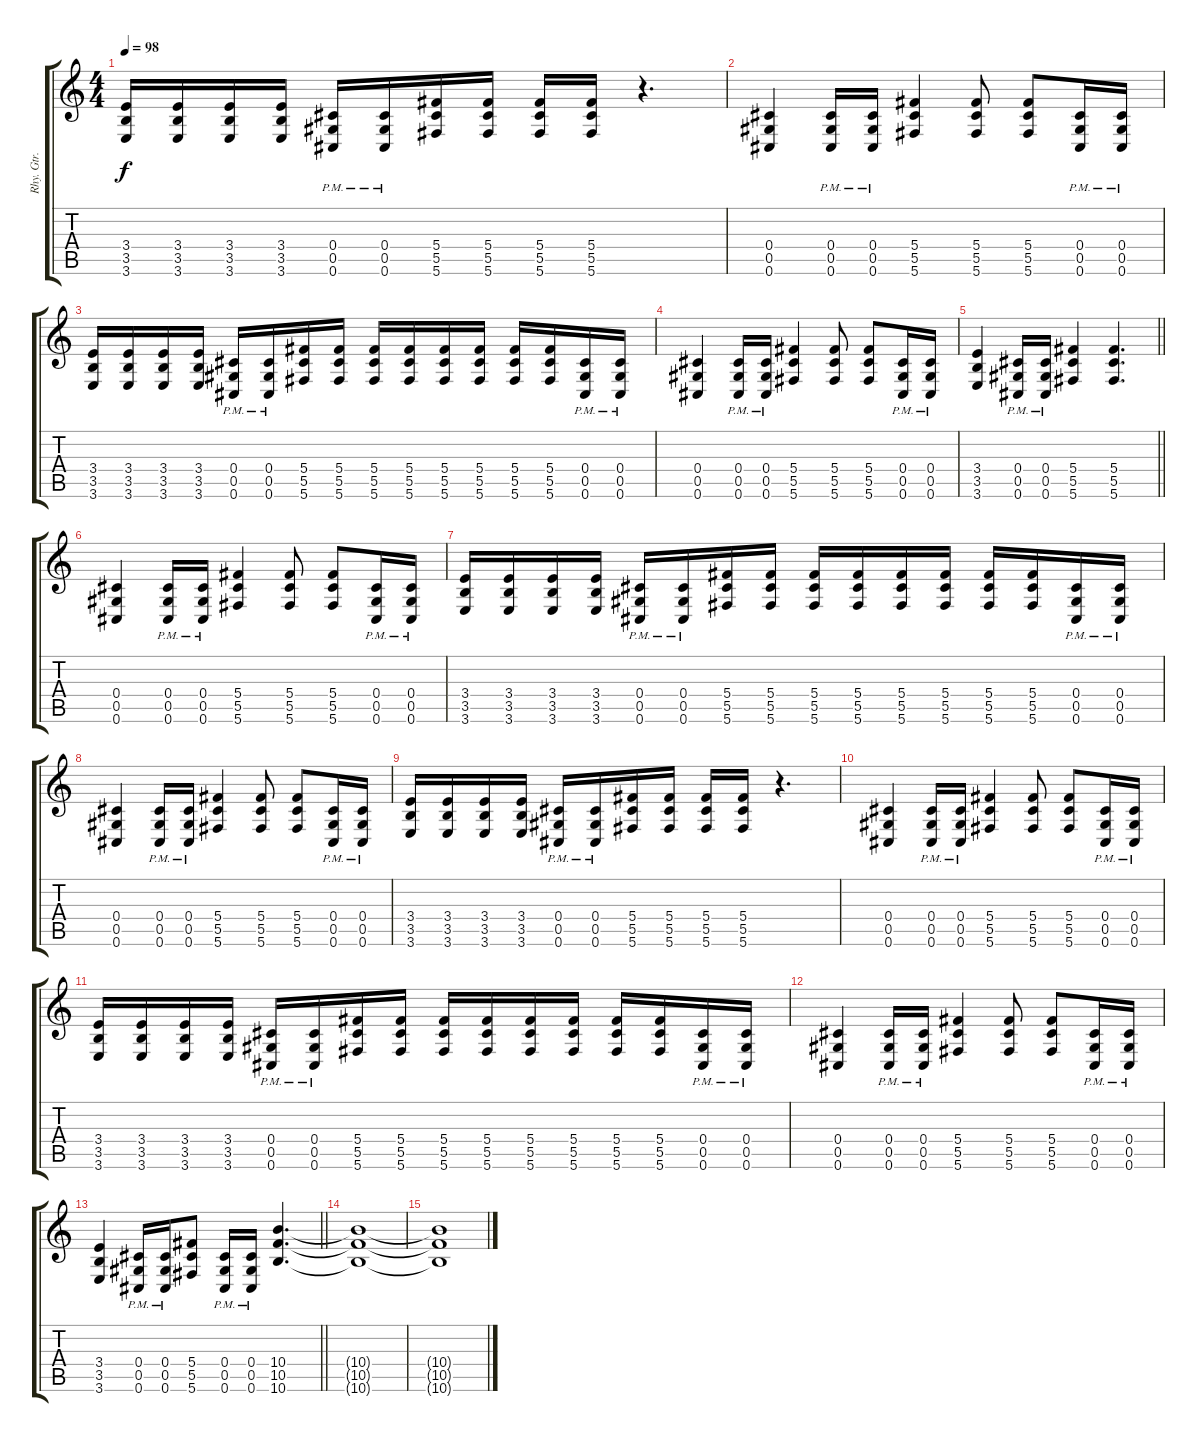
\track ("Rhy. Gtr. 1" "Rhy. Gtr. ") {instrument distortionguitar}
\staff {score tabs}
\tuning (Eb4 Bb3 Gb3 Db3 Ab2 Db2) {hide}
\ts (4 4)
\tempo 98
\clef g2
\ks c
(3.4 3.5 3.6).16{dy f} (3.4 3.5 3.6).16 (3.4 3.5 3.6).16 (3.4 3.5 3.6).16 (0.4{pm} 0.5{pm} 0.6{pm}).16 (0.4{pm} 0.5{pm} 0.6{pm}).16 (5.4 5.5 5.6).16 (5.4 5.5 5.6).16 (5.4 5.5 5.6).16 (5.4 5.5 5.6).16 r.4{d} |
(0.4 0.5 0.6).4 (0.4{pm} 0.5{pm} 0.6{pm}).16 (0.4{pm} 0.5{pm} 0.6{pm}).16 (5.4 5.5 5.6).4 (5.4 5.5 5.6).8 (5.4 5.5 5.6).8 (0.4{pm} 0.5{pm} 0.6{pm}).16 (0.4{pm} 0.5{pm} 0.6{pm}).16 |
(3.4 3.5 3.6).16 (3.4 3.5 3.6).16 (3.4 3.5 3.6).16 (3.4 3.5 3.6).16 (0.4{pm} 0.5{pm} 0.6{pm}).16 (0.4{pm} 0.5{pm} 0.6{pm}).16 (5.4 5.5 5.6).16 (5.4 5.5 5.6).16 (5.4 5.5 5.6).16 (5.4 5.5 5.6).16 (5.4 5.5 5.6).16 (5.4 5.5 5.6).16 (5.4 5.5 5.6).16 (5.4 5.5 5.6).16 (0.4{pm} 0.5{pm} 0.6{pm}).16 (0.4{pm} 0.5{pm} 0.6{pm}).16 |
(0.4 0.5 0.6).4 (0.4{pm} 0.5{pm} 0.6{pm}).16 (0.4{pm} 0.5{pm} 0.6{pm}).16 (5.4 5.5 5.6).4 (5.4 5.5 5.6).8 (5.4 5.5 5.6).8 (0.4{pm} 0.5{pm} 0.6{pm}).16 (0.4{pm} 0.5{pm} 0.6{pm}).16 |
\barLineRight lightlight
(3.4 3.5 3.6).4 (0.4{pm} 0.5{pm} 0.6{pm}).16 (0.4{pm} 0.5{pm} 0.6{pm}).16 (5.4 5.5 5.6).4 (5.4 5.5 5.6).4{d} |
\section ("" "")
(0.4 0.5 0.6).4 (0.4{pm} 0.5{pm} 0.6{pm}).16 (0.4{pm} 0.5{pm} 0.6{pm}).16 (5.4 5.5 5.6).4 (5.4 5.5 5.6).8 (5.4 5.5 5.6).8 (0.4{pm} 0.5{pm} 0.6{pm}).16 (0.4{pm} 0.5{pm} 0.6{pm}).16 |
(3.4 3.5 3.6).16 (3.4 3.5 3.6).16 (3.4 3.5 3.6).16 (3.4 3.5 3.6).16 (0.4{pm} 0.5{pm} 0.6{pm}).16 (0.4{pm} 0.5{pm} 0.6{pm}).16 (5.4 5.5 5.6).16 (5.4 5.5 5.6).16 (5.4 5.5 5.6).16 (5.4 5.5 5.6).16 (5.4 5.5 5.6).16 (5.4 5.5 5.6).16 (5.4 5.5 5.6).16 (5.4 5.5 5.6).16 (0.4{pm} 0.5{pm} 0.6{pm}).16 (0.4{pm} 0.5{pm} 0.6{pm}).16 |
(0.4 0.5 0.6).4 (0.4{pm} 0.5{pm} 0.6{pm}).16 (0.4{pm} 0.5{pm} 0.6{pm}).16 (5.4 5.5 5.6).4 (5.4 5.5 5.6).8 (5.4 5.5 5.6).8 (0.4{pm} 0.5{pm} 0.6{pm}).16 (0.4{pm} 0.5{pm} 0.6{pm}).16 |
(3.4 3.5 3.6).16 (3.4 3.5 3.6).16 (3.4 3.5 3.6).16 (3.4 3.5 3.6).16 (0.4{pm} 0.5{pm} 0.6{pm}).16 (0.4{pm} 0.5{pm} 0.6{pm}).16 (5.4 5.5 5.6).16 (5.4 5.5 5.6).16 (5.4 5.5 5.6).16 (5.4 5.5 5.6).16 r.4{d} |
(0.4 0.5 0.6).4 (0.4{pm} 0.5{pm} 0.6{pm}).16 (0.4{pm} 0.5{pm} 0.6{pm}).16 (5.4 5.5 5.6).4 (5.4 5.5 5.6).8 (5.4 5.5 5.6).8 (0.4{pm} 0.5{pm} 0.6{pm}).16 (0.4{pm} 0.5{pm} 0.6{pm}).16 |
(3.4 3.5 3.6).16 (3.4 3.5 3.6).16 (3.4 3.5 3.6).16 (3.4 3.5 3.6).16 (0.4{pm} 0.5{pm} 0.6{pm}).16 (0.4{pm} 0.5{pm} 0.6{pm}).16 (5.4 5.5 5.6).16 (5.4 5.5 5.6).16 (5.4 5.5 5.6).16 (5.4 5.5 5.6).16 (5.4 5.5 5.6).16 (5.4 5.5 5.6).16 (5.4 5.5 5.6).16 (5.4 5.5 5.6).16 (0.4{pm} 0.5{pm} 0.6{pm}).16 (0.4{pm} 0.5{pm} 0.6{pm}).16 |
(0.4 0.5 0.6).4 (0.4{pm} 0.5{pm} 0.6{pm}).16 (0.4{pm} 0.5{pm} 0.6{pm}).16 (5.4 5.5 5.6).4 (5.4 5.5 5.6).8 (5.4 5.5 5.6).8 (0.4{pm} 0.5{pm} 0.6{pm}).16 (0.4{pm} 0.5{pm} 0.6{pm}).16 |
\barLineRight lightlight
(3.4 3.5 3.6).4 (0.4{pm} 0.5{pm} 0.6{pm}).16 (0.4{pm} 0.5{pm} 0.6{pm}).16 (5.4 5.5 5.6).8 (0.4{pm} 0.5{pm} 0.6{pm}).16 (0.4{pm} 0.5{pm} 0.6{pm}).16 (10.4 10.5 10.6).4{d} |
(10.4{t} 10.5{t} 10.6{t}).1 |
(10.4{t} 10.5{t} 10.6{t}).1
